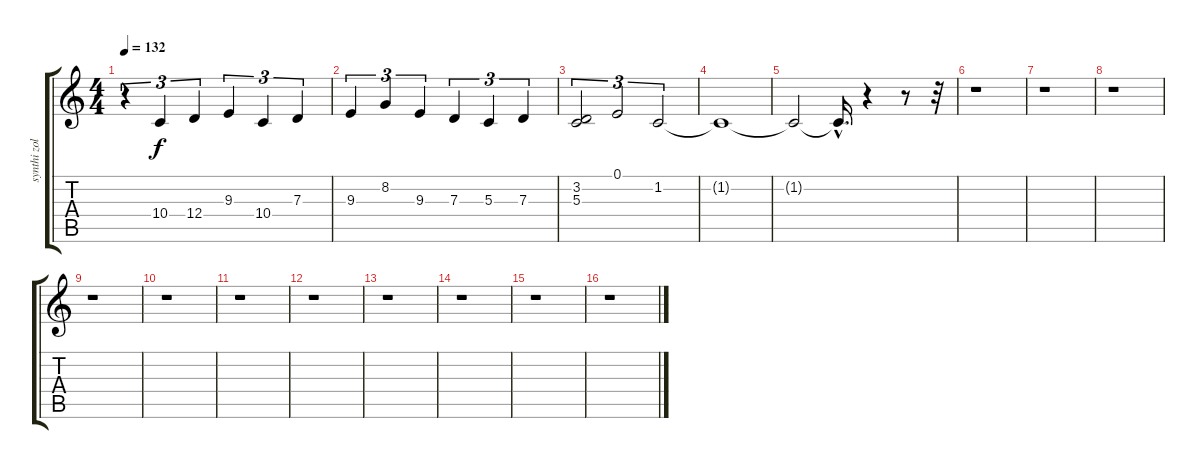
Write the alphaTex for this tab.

\track ("synthi zolo" "synthi zol") {instrument lead8bassandlead}
\staff {score tabs}
\tuning (E4 B3 G3 D3 A2 E2) {hide}
\ts (4 4)
\tempo 132
\clef g2
\ks c
r.4{tu (3 2) dy f} 10.4.4{tu (3 2) balance 8} 12.4.4{tu (3 2)} 9.3.4{tu (3 2)} 10.4.4{tu (3 2)} 7.3.4{tu (3 2)} |
9.3.4{tu (3 2)} 8.2.4{tu (3 2)} 9.3.4{tu (3 2)} 7.3.4{tu (3 2)} 5.3.4{tu (3 2)} 7.3.4{tu (3 2)} |
(3.2 5.3).2{tu (3 2)} 0.1.2{tu (3 2)} 1.2.2{tu (3 2)} |
1.2{t}.1 |
1.2{t}.2 1.2{hac t}.16{d} r.4 r.8 r.32 |
r.1 |
r.1 |
r.1 |
r.1 |
r.1 |
r.1 |
r.1 |
r.1 |
r.1 |
r.1 |
r.1
